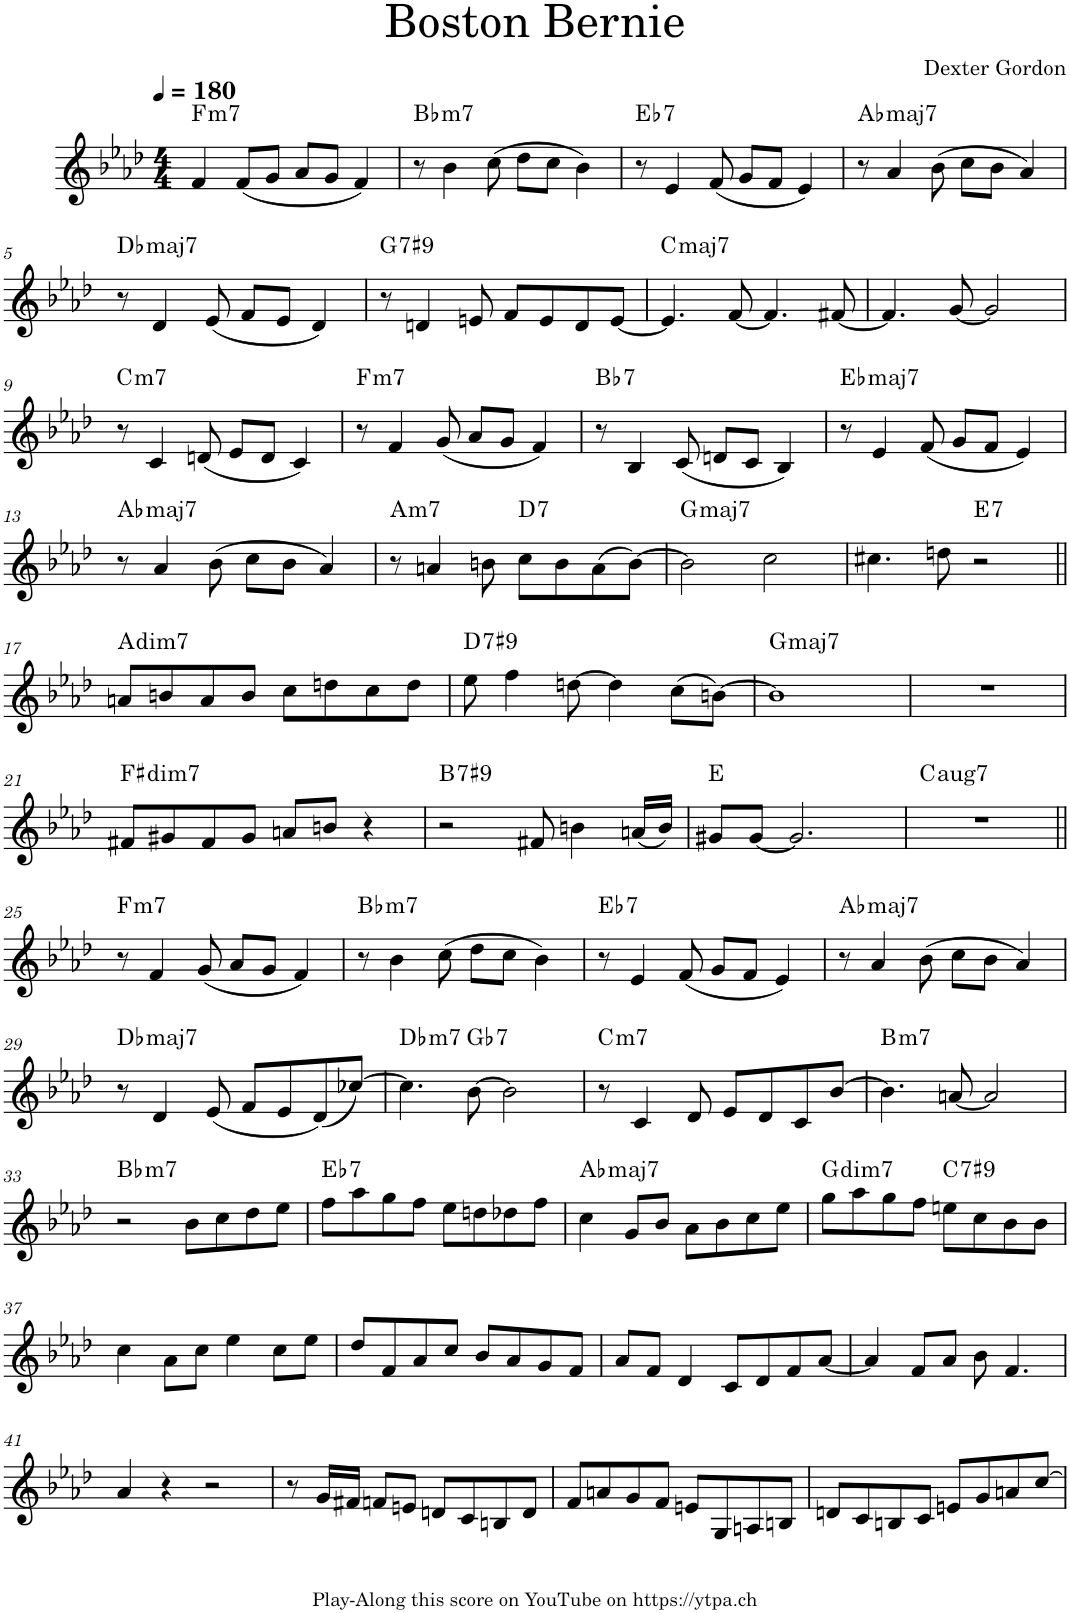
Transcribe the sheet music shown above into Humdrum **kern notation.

**kern	**harte
*part1	*part1
*staff1	*
*I"Piano	*
*I'Pno.	*
*clefG2	*
*k[b-e-a-d-]	*
*M4/4	*
*MM180	*
=1	=1
!	!LO:H:kt=m7
4f/	F:min7
(<8f/L	.
8g/J	.
8a-/L	.
8g/J	.
4f/)	.
=2	=2
!	!LO:H:kt=m7
8r	Bb:min7
4b-\	.
(>8cc\	.
8dd-\L	.
8cc\J	.
4b-\)	.
=3	=3
!	!LO:H:kt=7
8r	Eb:7
4e-/	.
(<8f/	.
8g/L	.
8f/J	.
4e-/)	.
=4	=4
!	!LO:H:kt=maj7
8r	Ab:maj7
4a-/	.
(>8b-\	.
8cc\L	.
8b-\J	.
4a-/)	.
!!LO:LB:g=z
=5	=5
!	!LO:H:kt=maj7
8r	Db:maj7
4d-/	.
(<8e-/	.
8f/L	.
8e-/J	.
4d-/)	.
=6	=6
!	!LO:H:kt=7
8r	G:7(#9)
4dn/	.
8en/	.
8f/L	.
8e/	.
8d/	.
[8e/J	.
=7	=7
!	!LO:H:kt=maj7
4.e/]	C:maj7
[8f/	.
4.f/]	.
[8f#X/	.
=8	=8
4.f#/]	.
[8g/	.
2g/]	.
!!LO:LB:g=z
=9	=9
!	!LO:H:kt=m7
8r	C:min7
4c/	.
(<8dn/	.
8e-/L	.
8d/J	.
4c/)	.
=10	=10
!	!LO:H:kt=m7
8r	F:min7
4f/	.
(<8g/	.
8a-/L	.
8g/J	.
4f/)	.
=11	=11
!	!LO:H:kt=7
8r	Bb:7
4B-/	.
(<8c/	.
8dn/L	.
8c/J	.
4B-/)	.
=12	=12
!	!LO:H:kt=maj7
8r	Eb:maj7
4e-/	.
(<8f/	.
8g/L	.
8f/J	.
4e-/)	.
!!LO:LB:g=z
=13	=13
!	!LO:H:kt=maj7
8r	Ab:maj7
4a-/	.
(>8b-\	.
8cc\L	.
8b-\J	.
4a-/)	.
=14	=14
!	!LO:H:kt=m7
8r	A:min7
4an/	.
8bn\	.
!	!LO:H:kt=7
8cc\L	D:7
8b\	.
(>8a\	.
[8b\J)	.
=15	=15
!	!LO:H:kt=maj7
2b\]	G:maj7
2cc\	.
=16	=16
4.cc#X\	.
8ddn\	.
!	!LO:H:kt=7
2r	E:7
!!LO:LB:g=z
=17||	=17||
!	!LO:H:kt=dim7
8an/L	A:dim7
8bn/	.
8a/	.
8b/J	.
8cc\L	.
8ddn\	.
8cc\	.
8dd\J	.
=18	=18
!	!LO:H:kt=7
8ee-\	D:7(#9)
4ff\	.
[8ddn\	.
4dd\]	.
(>8cc\L	.
[8bn\J)	.
=19	=19
!	!LO:H:kt=maj7
1b]	G:maj7
=20	=20
1r	.
!!LO:LB:g=z
=21	=21
!	!LO:H:kt=dim7
8f#X/L	F#:dim7
8g#X/	.
8f#/	.
8g#/J	.
8an/L	.
8bn/J	.
4r	.
=22	=22
!	!LO:H:kt=7
2r	B:7(#9)
8f#X/	.
4bn\	.
(16an/LL	.
16b/JJ)	.
=23	=23
8g#X/L	E:maj
[8g#/J	.
2.g#/]	.
=24	=24
!	!LO:H:kt=aug7
1r	C:aug(b7)
!!LO:LB:g=z
=25||	=25||
!	!LO:H:kt=m7
8r	F:min7
4f/	.
(<8g/	.
8a-/L	.
8g/J	.
4f/)	.
=26	=26
!	!LO:H:kt=m7
8r	Bb:min7
4b-\	.
(>8cc\	.
8dd-\L	.
8cc\J	.
4b-\)	.
=27	=27
!	!LO:H:kt=7
8r	Eb:7
4e-/	.
(<8f/	.
8g/L	.
8f/J	.
4e-/)	.
=28	=28
!	!LO:H:kt=maj7
8r	Ab:maj7
4a-/	.
(>8b-\	.
8cc\L	.
8b-\J	.
4a-/)	.
!!LO:LB:g=z
=29	=29
!	!LO:H:kt=maj7
8r	Db:maj7
4d-/	.
(<8e-/	.
8f/L	.
8e-/	.
(<8d-/)	.
[8cc-X/J)	.
=30	=30
!	!LO:H:kt=m7
4.cc-\]	Db:min7
!	!LO:H:kt=7
[8b-\	Gb:7
2b-\]	.
=31	=31
!	!LO:H:kt=m7
8r	C:min7
4c/	.
8d-/	.
8e-/L	.
8d-/	.
8c/	.
[8b-/J	.
=32	=32
!	!LO:H:kt=m7
4.b-\]	B:min7
[8an/	.
2a/]	.
!!LO:LB:g=z
=33	=33
!	!LO:H:kt=m7
2r	Bb:min7
8b-\L	.
8cc\	.
8dd-\	.
8ee-\J	.
=34	=34
!	!LO:H:kt=7
8ff\L	Eb:7
8aa-\	.
8gg\	.
8ff\J	.
8ee-\L	.
8ddn\	.
8dd-X\	.
8ff\J	.
=35	=35
!	!LO:H:kt=maj7
4cc\	Ab:maj7
8g/L	.
8b-/J	.
8a-\L	.
8b-\	.
8cc\	.
8ee-\J	.
=36	=36
!	!LO:H:kt=dim7
8gg\L	G:dim7
8aa-\	.
8gg\	.
8ff\J	.
!	!LO:H:kt=7
8een\L	C:7(#9)
8cc\	.
8b-\	.
8b-\J	.
!!LO:LB:g=z
=37	=37
4cc\	.
8a-\L	.
8cc\J	.
4ee-\	.
8cc\L	.
8ee-\J	.
=38	=38
8dd-/L	.
8f/	.
8a-/	.
8cc/J	.
8b-/L	.
8a-/	.
8g/	.
8f/J	.
=39	=39
8a-/L	.
8f/J	.
4d-/	.
8c/L	.
8d-/	.
8f/	.
[8a-/J	.
=40	=40
4a-/]	.
8f/L	.
8a-/J	.
8b-\	.
4.f/	.
!!LO:LB:g=z
=41	=41
4a-/	.
4r	.
2r	.
=42	=42
8r	.
16g/LL	.
16f#X/JJ	.
8fn/L	.
8en/J	.
8dn/L	.
8c/	.
8Bn/	.
8d/J	.
=43	=43
8f/L	.
8an/	.
8g/	.
8f/J	.
8en/L	.
8G/	.
8An/	.
8Bn/J	.
=44	=44
8dn/L	.
8c/	.
8Bn/	.
8c/J	.
8en/L	.
8g/	.
8an/	.
[8cc/J	.
=	=
*-	*-
